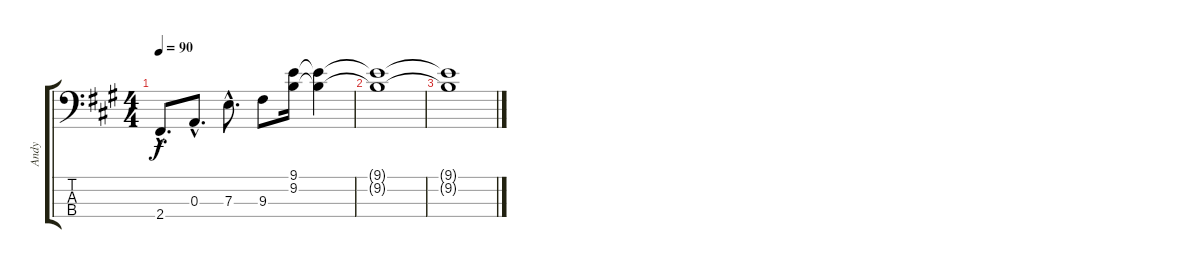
\track ("Andy" "Andy") {instrument electricbasspick}
\staff {score tabs}
\tuning (G2 D2 A1 E1) {hide}
\ts (4 4)
\tempo 90
\clef f4
\ks a
2.4{hac}.8{d dy f} 0.3{hac}.8{d} 7.3{hac}.8{d} 9.3.8 (9.1 9.2).16 (9.1{t} 9.2{t}).4 |
(9.1{t} 9.2{t}).1 |
(9.1{t} 9.2{t}).1
